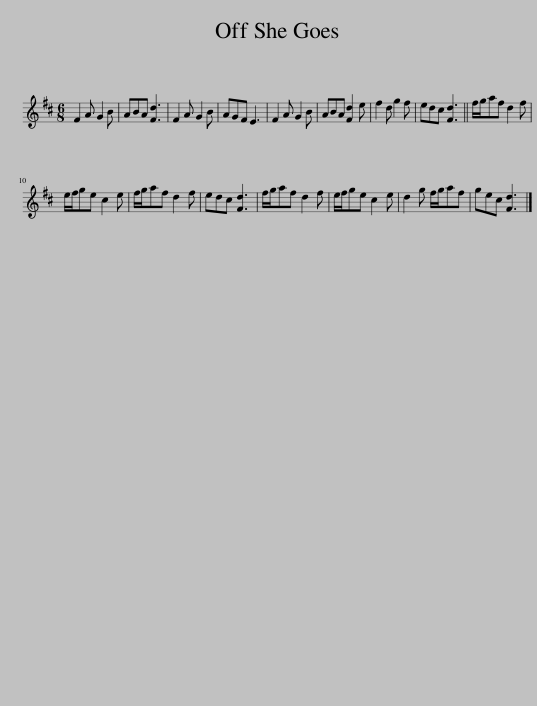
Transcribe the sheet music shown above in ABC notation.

X:1
L:1/8
M:6/8
I:linebreak $
K:D
V:1 treble
V:1
 F2 A G2 B | ABA [Fd]3 | F2 A G2 B | AGF E3 | F2 A G2 B | %5
 ABA [Fd]2 e | f2 d g2 f | edc [Fd]3 || f/g/af d2 f |$ e/f/ge c2 e | %10
 f/g/af d2 f | edc [Fd]3 | f/g/af d2 f | e/f/ge c2 e | d2 g f/g/af | %15
 gec [Fd]3 |] %16
